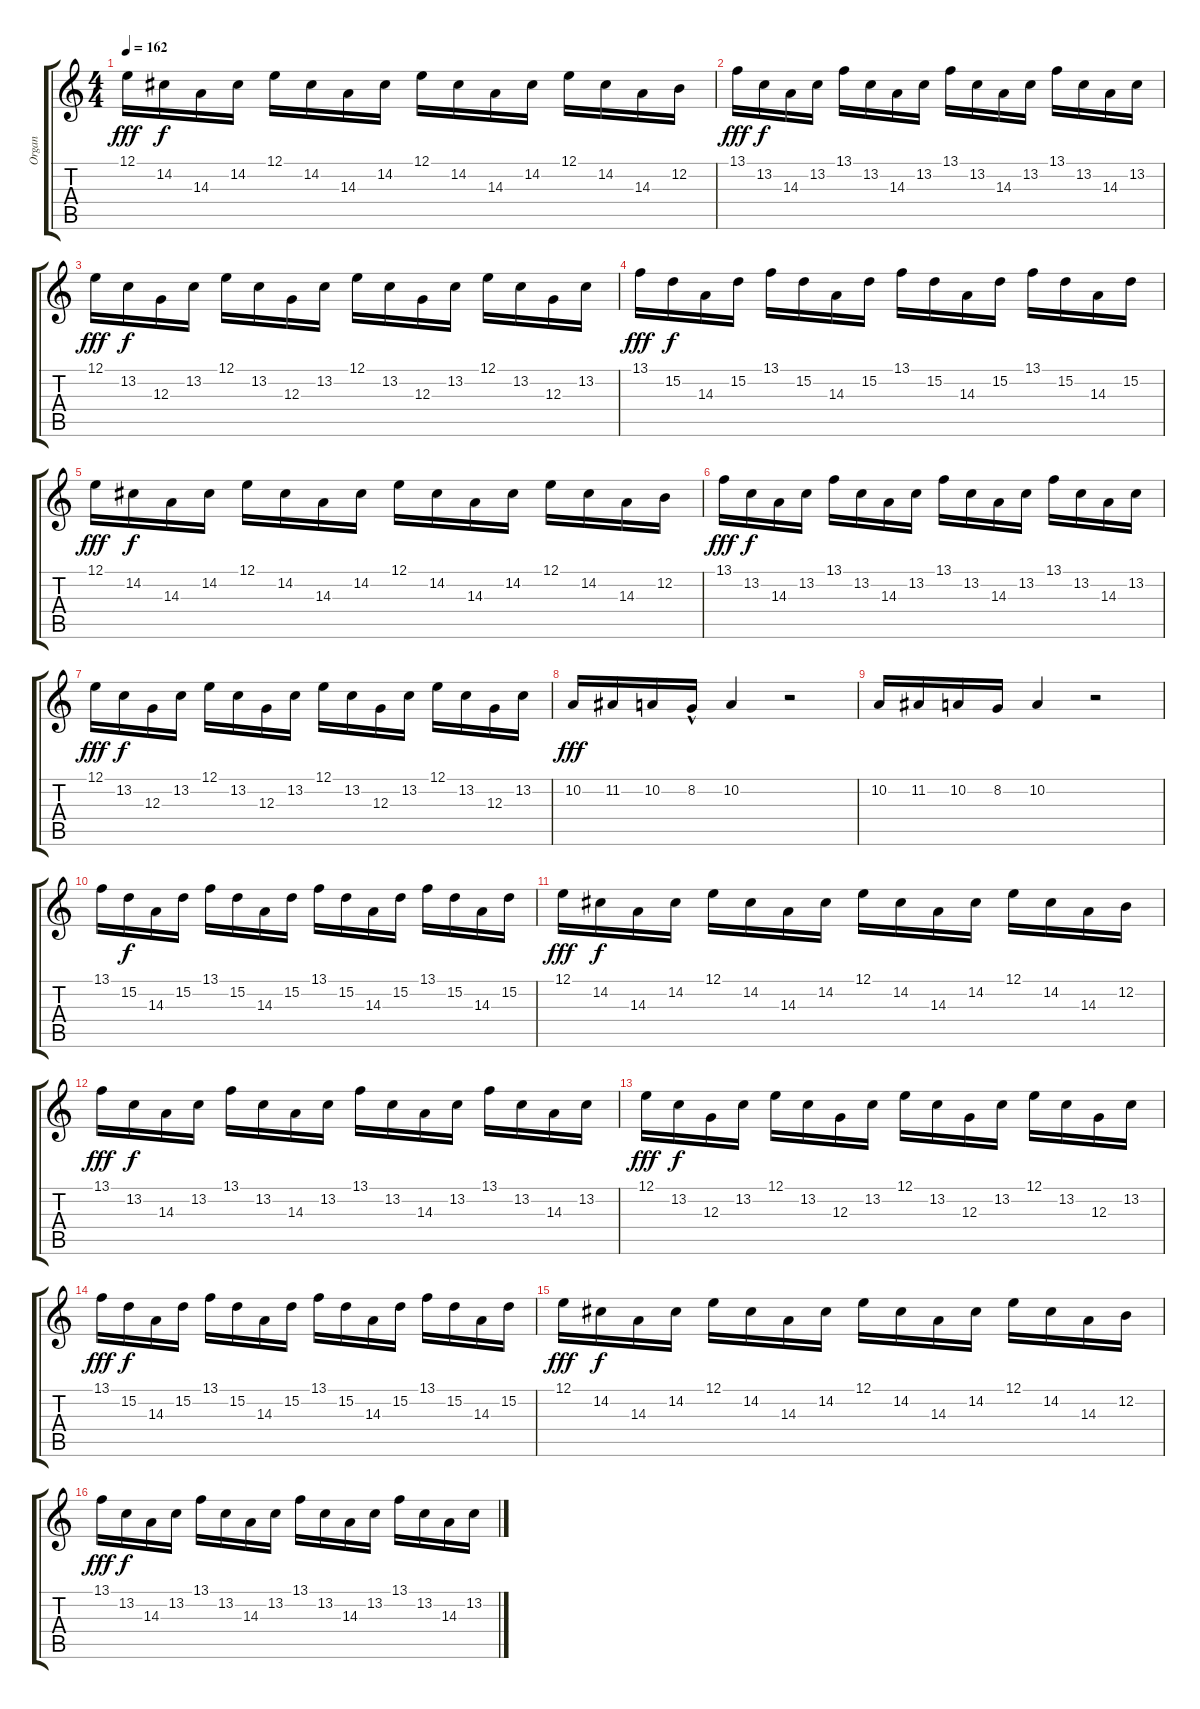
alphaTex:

\track ("Organ" "Organ") {instrument rockorgan}
\staff {score tabs}
\tuning (E4 B3 G3 D3 A2 E2) {hide}
\ts (4 4)
\tempo 162
\clef g2
\ks c
12.1.16{dy fff} 14.2.16{dy f} 14.3.16 14.2.16 12.1.16 14.2.16 14.3.16 14.2.16 12.1.16 14.2.16 14.3.16 14.2.16 12.1.16 14.2.16 14.3.16 12.2.16 |
13.1.16{dy fff} 13.2.16{dy f} 14.3.16 13.2.16 13.1.16 13.2.16 14.3.16 13.2.16 13.1.16 13.2.16 14.3.16 13.2.16 13.1.16 13.2.16 14.3.16 13.2.16 |
12.1.16{dy fff} 13.2.16{dy f} 12.3.16 13.2.16 12.1.16 13.2.16 12.3.16 13.2.16 12.1.16 13.2.16 12.3.16 13.2.16 12.1.16 13.2.16 12.3.16 13.2.16 |
13.1.16{dy fff} 15.2.16{dy f} 14.3.16 15.2.16 13.1.16 15.2.16 14.3.16 15.2.16 13.1.16 15.2.16 14.3.16 15.2.16 13.1.16 15.2.16 14.3.16 15.2.16 |
12.1.16{dy fff} 14.2.16{dy f} 14.3.16 14.2.16 12.1.16 14.2.16 14.3.16 14.2.16 12.1.16 14.2.16 14.3.16 14.2.16 12.1.16 14.2.16 14.3.16 12.2.16 |
13.1.16{dy fff} 13.2.16{dy f} 14.3.16 13.2.16 13.1.16 13.2.16 14.3.16 13.2.16 13.1.16 13.2.16 14.3.16 13.2.16 13.1.16 13.2.16 14.3.16 13.2.16 |
12.1.16{dy fff} 13.2.16{dy f} 12.3.16 13.2.16 12.1.16 13.2.16 12.3.16 13.2.16 12.1.16 13.2.16 12.3.16 13.2.16 12.1.16 13.2.16 12.3.16 13.2.16 |
10.2.16{dy fff} 11.2.16 10.2.16 8.2{hac}.16 10.2.4 r.2 |
10.2.16 11.2.16 10.2.16 8.2.16 10.2.4 r.2 |
13.1.16 15.2.16{dy f} 14.3.16 15.2.16 13.1.16 15.2.16 14.3.16 15.2.16 13.1.16 15.2.16 14.3.16 15.2.16 13.1.16 15.2.16 14.3.16 15.2.16 |
12.1.16{dy fff} 14.2.16{dy f} 14.3.16 14.2.16 12.1.16 14.2.16 14.3.16 14.2.16 12.1.16 14.2.16 14.3.16 14.2.16 12.1.16 14.2.16 14.3.16 12.2.16 |
13.1.16{dy fff} 13.2.16{dy f} 14.3.16 13.2.16 13.1.16 13.2.16 14.3.16 13.2.16 13.1.16 13.2.16 14.3.16 13.2.16 13.1.16 13.2.16 14.3.16 13.2.16 |
12.1.16{dy fff} 13.2.16{dy f} 12.3.16 13.2.16 12.1.16 13.2.16 12.3.16 13.2.16 12.1.16 13.2.16 12.3.16 13.2.16 12.1.16 13.2.16 12.3.16 13.2.16 |
13.1.16{dy fff} 15.2.16{dy f} 14.3.16 15.2.16 13.1.16 15.2.16 14.3.16 15.2.16 13.1.16 15.2.16 14.3.16 15.2.16 13.1.16 15.2.16 14.3.16 15.2.16 |
12.1.16{dy fff} 14.2.16{dy f} 14.3.16 14.2.16 12.1.16 14.2.16 14.3.16 14.2.16 12.1.16 14.2.16 14.3.16 14.2.16 12.1.16 14.2.16 14.3.16 12.2.16 |
13.1.16{dy fff} 13.2.16{dy f} 14.3.16 13.2.16 13.1.16 13.2.16 14.3.16 13.2.16 13.1.16 13.2.16 14.3.16 13.2.16 13.1.16 13.2.16 14.3.16 13.2.16
